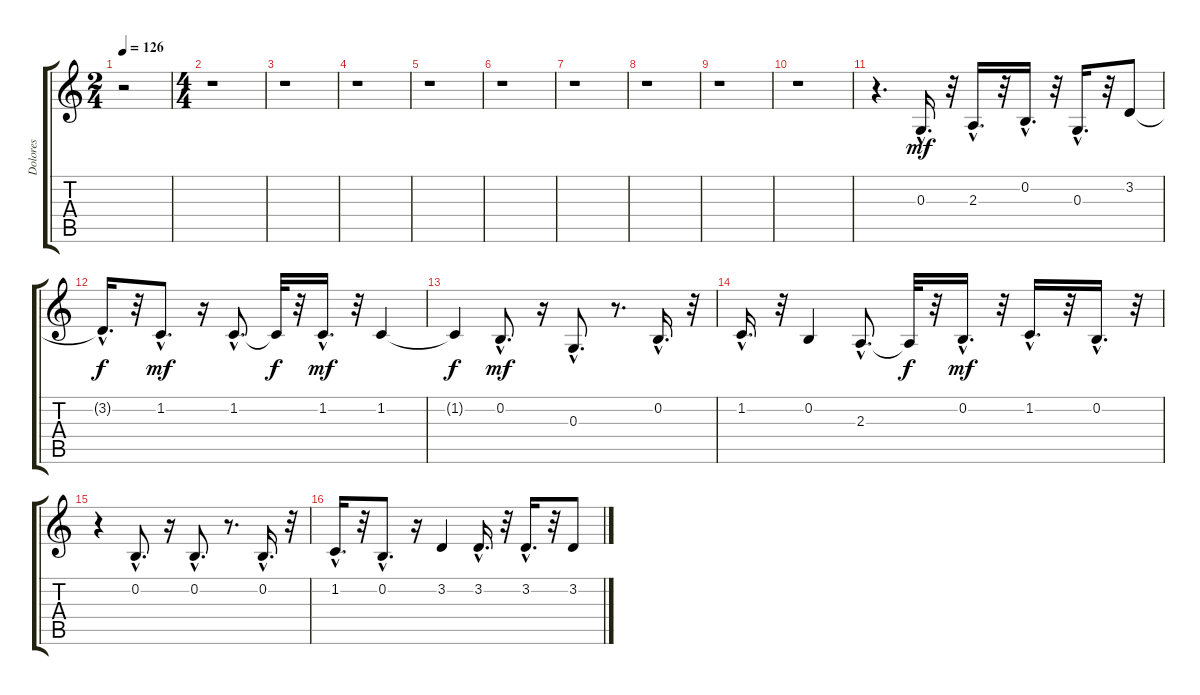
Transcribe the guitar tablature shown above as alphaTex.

\track ("Dolores" "Dolores") {instrument panflute}
\staff {score tabs}
\tuning (E4 B3 G3 D3 A2 E2) {hide}
\ts (2 4)
\tempo 126
\clef g2
\ks c
r.2{dy mf instrument panflute} |
\ts (4 4)
r.1 |
r.1 |
r.1 |
r.1 |
r.1 |
r.1 |
r.1 |
r.1 |
r.1 |
r.4{d} 0.3{hac}.16{d} r.32 2.3{hac}.16{d} r.32 0.2{hac}.16{d} r.32 0.3{hac}.16{d} r.32 3.2.8 |
3.2{hac t}.16{d dy f} r.32 1.2{hac}.8{d dy mf} r.16 1.2{hac}.8{d} 1.2{t}.32{dy f} r.32 1.2{hac}.16{d dy mf} r.32 1.2.4 |
1.2{t}.4{dy f} 0.2{hac}.8{d dy mf} r.16 0.3{hac}.8{d} r.8{d} 0.2{hac}.16{d} r.32 |
1.2{hac}.16{d} r.32 0.2.4 2.3{hac}.8{d} 2.3{t}.32{dy f} r.32 0.2{hac}.16{d dy mf} r.32 1.2{hac}.16{d} r.32 0.2{hac}.16{d} r.32 |
r.4 0.2{hac}.8{d} r.16 0.2{hac}.8{d} r.8{d} 0.2{hac}.16{d} r.32 |
1.2{hac}.16{d} r.32 0.2{hac}.8{d} r.16 3.2.4 3.2{hac}.16{d} r.32 3.2{hac}.16{d} r.32 3.2.8
